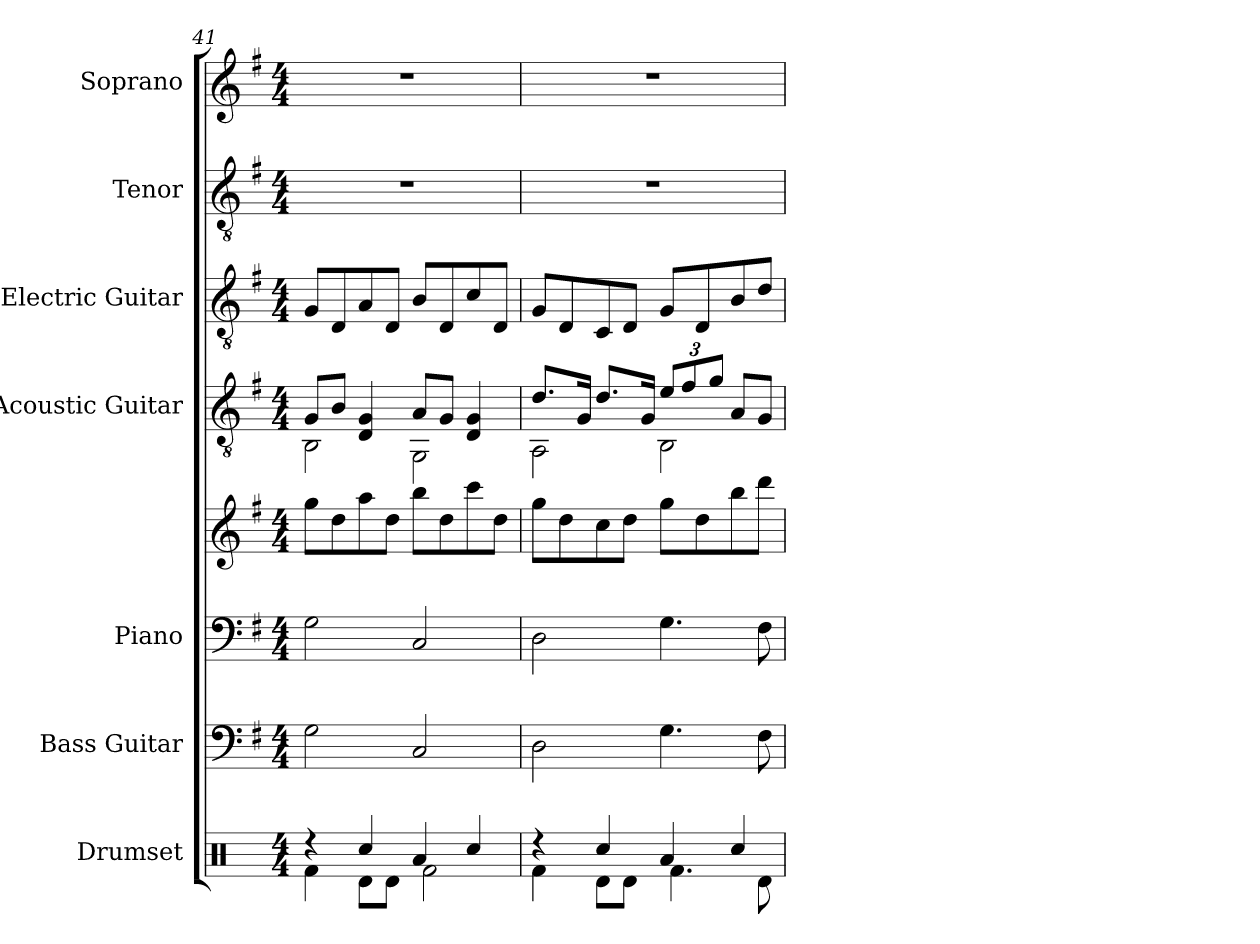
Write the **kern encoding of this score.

**kern	**kern	**kern	**kern	**kern	**kern	**kern	**kern
*part7	*part6	*part5	*part5	*part4	*part3	*part2	*part1
*staff8	*staff7	*staff6	*staff5	*staff4	*staff3	*staff2	*staff1
*I"Drumset	*I"Bass Guitar	*I"Piano	*	*I"Acoustic Guitar	*I"Electric Guitar	*I"Tenor	*I"Soprano
*I'Drs.	*I'B. Guit.	*I'Pno.	*	*I'Guit.	*I'El. Guit.	*I'T.	*I'S.
*clefX	*clefF4	*clefF4	*clefG2	*clefGv2	*clefGv2	*clefGv2	*clefG2
*	*ITrd7c12	*	*	*	*	*	*
*k[]	*k[f#]	*k[f#]	*k[f#]	*k[f#]	*k[f#]	*k[f#]	*k[f#]
*M4/4	*M4/4	*M4/4	*M4/4	*M4/4	*M4/4	*M4/4	*M4/4
=41	=41	=41	=41	=41	=41	=41	=41
*^	*	*	*	*^	*	*	*
4r	4Rf\	2GG\	2G\	8gg\L	8G/L	2BB\	8G/L	1r	1r
.	.	.	.	8dd\	8B/J	.	8D/	.	.
4Rcc/	8Rd\L	.	.	8aa\	4D/ 4G/	.	8A/	.	.
.	8Rd\J	.	.	8dd\J	.	.	8D/J	.	.
4Ra/	2Rf\	2CC/	2C/	8bb\L	8A/L	2GG\	8B/L	.	.
.	.	.	.	8dd\	8G/J	.	8D/	.	.
4Rcc/	.	.	.	8ccc\	4D/ 4G/	.	8c/	.	.
.	.	.	.	8dd\J	.	.	8D/J	.	.
=42	=42	=42	=42	=42	=42	=42	=42	=42	=42
4r	4Rf\	2DD\	2D\	8gg\L	8.d/L	2AA\	8G/L	1r	1r
.	.	.	.	8dd\	.	.	8D/	.	.
.	.	.	.	.	16G/Jk	.	.	.	.
4Rcc/	8Rd\L	.	.	8cc\	8.d/L	.	8C/	.	.
.	8Rd\J	.	.	8dd\J	.	.	8D/J	.	.
.	.	.	.	.	16G/Jk	.	.	.	.
*	*	*	*	*	*Xbrackettup	*	*	*	*
4Ra/	4.Rf\	4.GG\	4.G\	8gg\L	12e/L	2BB\	8G/L	.	.
.	.	.	.	.	12f#/	.	.	.	.
.	.	.	.	8dd\	.	.	8D/	.	.
.	.	.	.	.	12g/J	.	.	.	.
4Rcc/	.	.	.	8bb\	8A/L	.	8B/	.	.
.	8Rd\	8FF#\	8F#\	8ddd\J	8G/J	.	8d/J	.	.
*v	*v	*	*	*	*v	*v	*	*	*
=	=	=	=	=	=	=	=
*-	*-	*-	*-	*-	*-	*-	*-
